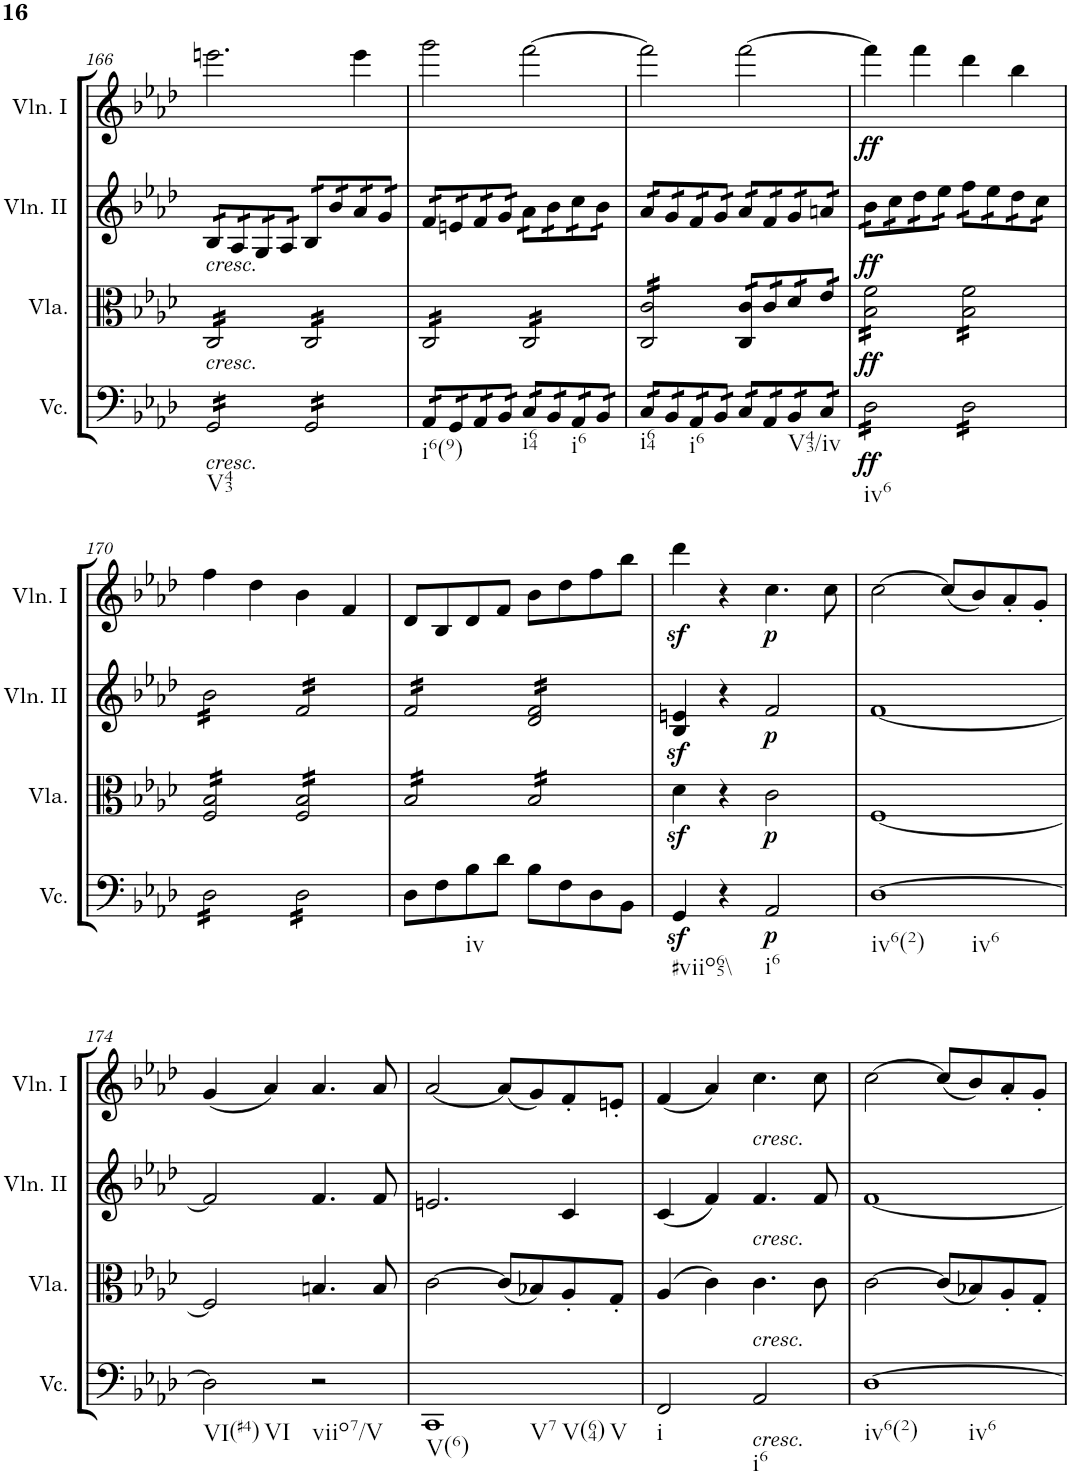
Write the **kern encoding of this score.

**kern	**dynam	**kern	**dynam	**kern	**dynam	**kern	**dynam
*part4	*part4	*part3	*part3	*part2	*part2	*part1	*part1
*staff4	*staff4	*staff3	*staff3	*staff2	*staff2	*staff1	*staff1
*I"Violoncello	*	*I"Viola	*	*I"Violino II	*	*I"Violino I	*
*I'Vc.	*	*I'Vla.	*	*I'Vln. II	*	*I'Vln. I	*
!!LO:PB:g=z
*clefF4	*	*clefC3	*	*clefG2	*	*clefG2	*
*k[b-e-a-d-]	*	*k[b-e-a-d-]	*	*k[b-e-a-d-]	*	*k[b-e-a-d-]	*
*M2/2	*	*M2/2	*	*M2/2	*	*M2/2	*
*met(c|)	*	*met(c|)	*	*met(c|)	*	*met(c|)	*
=166	=166	=166	=166	=166	=166	=166	=166
!	!	!	!	!LO:TX:b:i:t=cresc.	!	!	!
!	!	!LO:TX:b:i:t=cresc.	!	!	!	!	!
!LO:TX:b:i:t=cresc.	!	!	!	!	!	!	!
!LO:TX:b:t=V43	!	!	!	!	!	!	!
*tremolo	*	*	*	*	*	*	*
*	*	*tremolo	*	*	*	*	*
*	*	*	*	*tremolo	*	*	*
16GG/LL	.	16C/LL	.	16B-/LL	.	2.eeen\	.
16GG/	.	16C/	.	16B-/	.	.	.
16GG/	.	16C/	.	16A-/	.	.	.
16GG/	.	16C/	.	16A-/	.	.	.
16GG/	.	16C/	.	16G/	.	.	.
16GG/	.	16C/	.	16G/	.	.	.
16GG/	.	16C/	.	16A-/	.	.	.
16GG/JJ	.	16C/JJ	.	16A-/JJ	.	.	.
16GG/LL	.	16C/LL	.	16B-/LL	.	.	.
16GG/	.	16C/	.	16B-/	.	.	.
16GG/	.	16C/	.	16b-/	.	.	.
16GG/	.	16C/	.	16b-/	.	.	.
16GG/	.	16C/	.	16a-/	.	4eee\	.
16GG/	.	16C/	.	16a-/	.	.	.
16GG/	.	16C/	.	16g/	.	.	.
16GG/JJ	.	16C/JJ	.	16g/JJ	.	.	.
=167	=167	=167	=167	=167	=167	=167	=167
!LO:TX:b:t=i6(9)	!	!	!	!	!	!	!
16AA-/LL	.	16C/LL	.	16f/LL	.	2ggg\	.
16AA-/	.	16C/	.	16f/	.	.	.
16GG/	.	16C/	.	16en/	.	.	.
16GG/	.	16C/	.	16en/	.	.	.
16AA-/	.	16C/	.	16f/	.	.	.
16AA-/	.	16C/	.	16f/	.	.	.
16BB-/	.	16C/	.	16g/	.	.	.
16BB-/JJ	.	16C/JJ	.	16g/JJ	.	.	.
!LO:TX:b:t=i64	!	!	!	!	!	!	!
16C/LL	.	16C/LL	.	16a-\LL	.	[2fff\	.
16C/	.	16C/	.	16a-\	.	.	.
16BB-/	.	16C/	.	16b-\	.	.	.
16BB-/	.	16C/	.	16b-\	.	.	.
!LO:TX:b:t=i6	!	!	!	!	!	!	!
16AA-/	.	16C/	.	16cc\	.	.	.
16AA-/	.	16C/	.	16cc\	.	.	.
16BB-/	.	16C/	.	16b-\	.	.	.
16BB-/JJ	.	16C/JJ	.	16b-\JJ	.	.	.
=168	=168	=168	=168	=168	=168	=168	=168
!LO:TX:b:t=i64	!	!	!	!	!	!	!
16C/LL	.	16C/ 16c/LL	.	16a-/LL	.	2fff\]	.
16C/	.	16C/ 16c/	.	16a-/	.	.	.
16BB-/	.	16C/ 16c/	.	16g/	.	.	.
16BB-/	.	16C/ 16c/	.	16g/	.	.	.
!LO:TX:b:t=i6	!	!	!	!	!	!	!
16AA-/	.	16C/ 16c/	.	16f/	.	.	.
16AA-/	.	16C/ 16c/	.	16f/	.	.	.
16BB-/	.	16C/ 16c/	.	16g/	.	.	.
16BB-/JJ	.	16C/ 16c/JJ	.	16g/JJ	.	.	.
16C/LL	.	16C/ 16c/LL	.	16a-/LL	.	[2fff\	.
16C/	.	16C/ 16c/	.	16a-/	.	.	.
16AA-/	.	16c/	.	16f/	.	.	.
16AA-/	.	16c/	.	16f/	.	.	.
!LO:TX:b:t=V43/iv	!	!	!	!	!	!	!
16BB-/	.	16d-/	.	16g/	.	.	.
16BB-/	.	16d-/	.	16g/	.	.	.
16C/	.	16e-/	.	16an/	.	.	.
16C/JJ	.	16e-/JJ	.	16an/JJ	.	.	.
=169	=169	=169	=169	=169	=169	=169	=169
!LO:TX:b:t=iv6	!	!	!	!	!	!	!
!	!LO:DY:b	!	!LO:DY:b	!	!LO:DY:b	!	!LO:DY:b
16D-\LL	ff	16B-\ 16f\LL	ff	16b-\LL	ff	4fff\]	ff
16D-\	.	16B-\ 16f\	.	16b-\	.	.	.
16D-\	.	16B-\ 16f\	.	16cc\	.	.	.
16D-\	.	16B-\ 16f\	.	16cc\	.	.	.
16D-\	.	16B-\ 16f\	.	16dd-\	.	4fff\	.
16D-\	.	16B-\ 16f\	.	16dd-\	.	.	.
16D-\	.	16B-\ 16f\	.	16ee-\	.	.	.
16D-\JJ	.	16B-\ 16f\JJ	.	16ee-\JJ	.	.	.
16D-\LL	.	16B-\ 16f\LL	.	16ff\LL	.	4ddd-\	.
16D-\	.	16B-\ 16f\	.	16ff\	.	.	.
16D-\	.	16B-\ 16f\	.	16ee-\	.	.	.
16D-\	.	16B-\ 16f\	.	16ee-\	.	.	.
16D-\	.	16B-\ 16f\	.	16dd-\	.	4bb-\	.
16D-\	.	16B-\ 16f\	.	16dd-\	.	.	.
16D-\	.	16B-\ 16f\	.	16cc\	.	.	.
16D-\JJ	.	16B-\ 16f\JJ	.	16cc\JJ	.	.	.
!!LO:LB:g=z
=170	=170	=170	=170	=170	=170	=170	=170
16D-\LL	.	16F/ 16B-/LL	.	16b-\LL	.	4ff\	.
16D-\	.	16F/ 16B-/	.	16b-\	.	.	.
16D-\	.	16F/ 16B-/	.	16b-\	.	.	.
16D-\	.	16F/ 16B-/	.	16b-\	.	.	.
16D-\	.	16F/ 16B-/	.	16b-\	.	4dd-\	.
16D-\	.	16F/ 16B-/	.	16b-\	.	.	.
16D-\	.	16F/ 16B-/	.	16b-\	.	.	.
16D-\JJ	.	16F/ 16B-/JJ	.	16b-\JJ	.	.	.
16D-\LL	.	16F/ 16B-/LL	.	16f/LL	.	4b-\	.
16D-\	.	16F/ 16B-/	.	16f/	.	.	.
16D-\	.	16F/ 16B-/	.	16f/	.	.	.
16D-\	.	16F/ 16B-/	.	16f/	.	.	.
16D-\	.	16F/ 16B-/	.	16f/	.	4f/	.
16D-\	.	16F/ 16B-/	.	16f/	.	.	.
16D-\	.	16F/ 16B-/	.	16f/	.	.	.
16D-\JJ	.	16F/ 16B-/JJ	.	16f/JJ	.	.	.
*Xtremolo	*	*	*	*	*	*	*
=171	=171	=171	=171	=171	=171	=171	=171
8D-\L	.	16B-/LL	.	16f/LL	.	8d-/L	.
.	.	16B-/	.	16f/	.	.	.
8F\	.	16B-/	.	16f/	.	8B-/	.
.	.	16B-/	.	16f/	.	.	.
!LO:TX:b:t=iv	!	!	!	!	!	!	!
8B-\	.	16B-/	.	16f/	.	8d-/	.
.	.	16B-/	.	16f/	.	.	.
8d-\J	.	16B-/	.	16f/	.	8f/J	.
.	.	16B-/JJ	.	16f/JJ	.	.	.
8B-\L	.	16B-/LL	.	16d-/ 16f/LL	.	8b-\L	.
.	.	16B-/	.	16d-/ 16f/	.	.	.
8F\	.	16B-/	.	16d-/ 16f/	.	8dd-\	.
.	.	16B-/	.	16d-/ 16f/	.	.	.
8D-\	.	16B-/	.	16d-/ 16f/	.	8ff\	.
.	.	16B-/	.	16d-/ 16f/	.	.	.
8BB-\J	.	16B-/	.	16d-/ 16f/	.	8bb-\J	.
.	.	16B-/JJ	.	16d-/ 16f/JJ	.	.	.
*	*	*	*	*Xtremolo	*	*	*
*	*	*Xtremolo	*	*	*	*	*
=172	=172	=172	=172	=172	=172	=172	=172
!LO:TX:b:t=#viio65\\	!	!	!	!	!	!	!
4GGz</	.	4d-z<\	.	4B-/z< 4en/z<	.	4ddd-z<\	.
4r	.	4r	.	4r	.	4r	.
!LO:TX:b:t=i6	!	!	!	!	!	!	!
!	!LO:DY:b	!	!LO:DY:b	!	!LO:DY:b	!	!LO:DY:b
2AA-/	p	2c\	p	2f/	p	4.cc\	p
.	.	.	.	.	.	8cc\	.
=173	=173	=173	=173	=173	=173	=173	=173
!LO:TX:b:t=iv6(2)	!	!	!	!	!	!	!
!LO:TX:b:t=iv6	!	!	!	!	!	!	!
[1D-	.	[1F	.	[1f	.	[2cc\	.
.	.	.	.	.	.	(8cc/L]	.
.	.	.	.	.	.	8b-/)	.
.	.	.	.	.	.	8a-'/	.
.	.	.	.	.	.	8g'/J	.
!!LO:LB:g=z
=174	=174	=174	=174	=174	=174	=174	=174
!LO:TX:b:t=VI(#4)	!	!	!	!	!	!	!
!LO:TX:b:t=VI	!	!	!	!	!	!	!
2D-\]	.	2F/]	.	2f/]	.	(4g/	.
.	.	.	.	.	.	4a-/)	.
!LO:TX:b:t=viio7/V	!	!	!	!	!	!	!
2r	.	4.Bn/	.	4.f/	.	4.a-/	.
.	.	8B/	.	8f/	.	8a-/	.
=175	=175	=175	=175	=175	=175	=175	=175
!LO:TX:b:t=V(6)	!	!	!	!	!	!	!
!LO:TX:b:t=V7	!	!	!	!	!	!	!
!LO:TX:b:t=V(64)	!	!	!	!	!	!	!
!LO:TX:b:t=V	!	!	!	!	!	!	!
1CC	.	[2c\	.	2.en/	.	[2a-/	.
.	.	(8c/L]	.	.	.	(8a-/L]	.
.	.	8B-X/)	.	.	.	8g/)	.
.	.	8A-'/	.	4c/	.	8f'/	.
.	.	8G'/J	.	.	.	8en'/J	.
=176	=176	=176	=176	=176	=176	=176	=176
!LO:TX:b:t=i	!	!	!	!	!	!	!
2FF/	.	(4A-/	.	(4c/	.	(4f/	.
.	.	4c\)	.	4f/)	.	4a-/)	.
!	!	!	!	!	!	!LO:TX:b:i:t=cresc.	!
!	!	!	!	!LO:TX:b:i:t=cresc.	!	!	!
!	!	!LO:TX:b:i:t=cresc.	!	!	!	!	!
!LO:TX:b:i:t=cresc.	!	!	!	!	!	!	!
!LO:TX:b:t=i6	!	!	!	!	!	!	!
2AA-/	.	4.c\	.	4.f/	.	4.cc\	.
.	.	8c\	.	8f/	.	8cc\	.
=177	=177	=177	=177	=177	=177	=177	=177
!LO:TX:b:t=iv6(2)	!	!	!	!	!	!	!
!LO:TX:b:t=iv6	!	!	!	!	!	!	!
[1D-	.	[2c\	.	[1f	.	[2cc\	.
.	.	(8c/L]	.	.	.	(8cc/L]	.
.	.	8B-X/)	.	.	.	8b-/)	.
.	.	8A-'/	.	.	.	8a-'/	.
.	.	8G'/J	.	.	.	8g'/J	.
=	=	=	=	=	=	=	=
*-	*-	*-	*-	*-	*-	*-	*-
